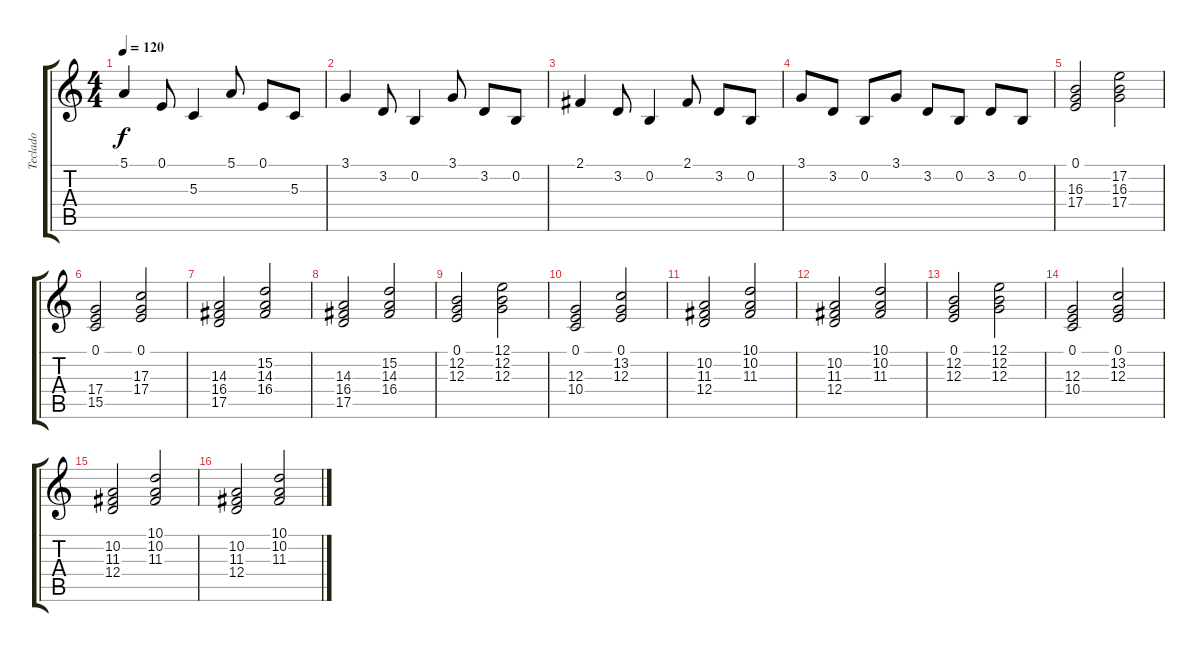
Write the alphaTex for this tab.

\track ("Teclado" "Teclado") {instrument electricgrandpiano}
\staff {score tabs}
\tuning (E4 B3 G3 D3 A2 E2) {hide}
\ts (4 4)
\tempo 120
\clef g2
\ks c
5.1.4{dy f} 0.1.8 5.3.4 5.1.8 0.1.8 5.3.8 |
3.1.4 3.2.8 0.2.4 3.1.8 3.2.8 0.2.8 |
2.1.4 3.2.8 0.2.4 2.1.8 3.2.8 0.2.8 |
3.1.8 3.2.8 0.2.8 3.1.8 3.2.8 0.2.8 3.2.8 0.2.8 |
(0.1 16.3 17.4).2 (17.2 16.3 17.4).2 |
(0.1 17.4 15.5).2 (0.1 17.3 17.4).2 |
(14.3 16.4 17.5).2 (15.2 14.3 16.4).2 |
(14.3 16.4 17.5).2 (15.2 14.3 16.4).2 |
(0.1 12.2 12.3).2 (12.1 12.2 12.3).2 |
(0.1 12.3 10.4).2 (0.1 13.2 12.3).2 |
(10.2 11.3 12.4).2 (10.1 10.2 11.3).2 |
(10.2 11.3 12.4).2 (10.1 10.2 11.3).2 |
(0.1 12.2 12.3).2 (12.1 12.2 12.3).2 |
(0.1 12.3 10.4).2 (0.1 13.2 12.3).2 |
(10.2 11.3 12.4).2 (10.1 10.2 11.3).2 |
(10.2 11.3 12.4).2 (10.1 10.2 11.3).2
